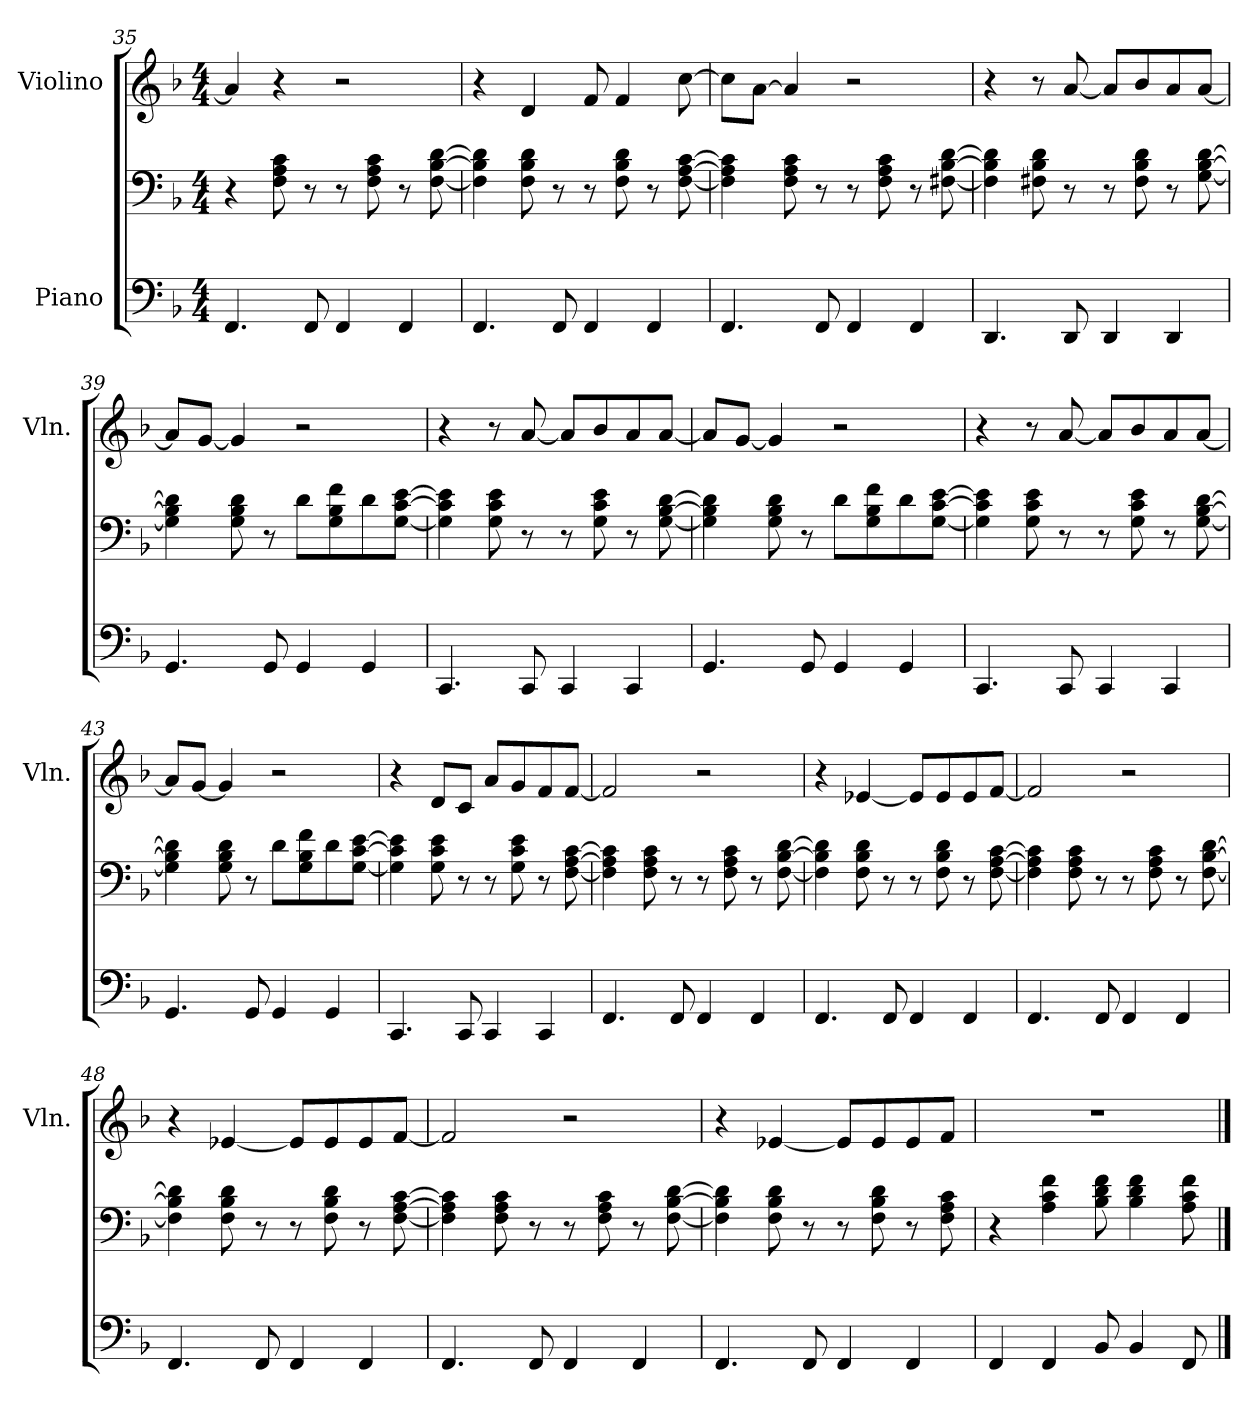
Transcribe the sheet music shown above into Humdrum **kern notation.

**kern	**kern	**kern
*part2	*part2	*part1
*staff3	*staff2	*staff1
*I"Piano	*	*I"Violino
*	*	*I'Vln.
*clefF4	*clefF4	*clefG2
*k[b-]	*k[b-]	*k[b-]
*M4/4	*M4/4	*M4/4
=35	=35	=35
4.FF/	4r	4a/]
.	8F\ 8A\ 8c\	4r
8FF/	8r	.
4FF/	8r	2r
.	8F\ 8A\ 8c\	.
4FF/	8r	.
.	[8F\ [8B-\ [8d\	.
=36	=36	=36
4.FF/	4F\] 4B-\] 4d\]	4r
.	8F\ 8B-\ 8d\	4d/
8FF/	8r	.
4FF/	8r	8f/
.	8F\ 8B-\ 8d\	4f/
4FF/	8r	.
.	[8F\ [8A\ [8c\	[8cc\
=37	=37	=37
4.FF/	4F\] 4A\] 4c\]	8cc\L]
.	.	[8a\J
.	8F\ 8A\ 8c\	4a/]
8FF/	8r	.
4FF/	8r	2r
.	8F\ 8A\ 8c\	.
4FF/	8r	.
.	[8F#X\ [8B-\ [8d\	.
!!LO:LB:g=z
=38	=38	=38
4.DD/	4F#\] 4B-\] 4d\]	4r
.	8F#X\ 8B-\ 8d\	8r
8DD/	8r	[8a/
4DD/	8r	8a/L]
.	8F#\ 8B-\ 8d\	8b-/
4DD/	8r	8a/
.	[8G\ [8B-\ [8d\	[8a/J
=39	=39	=39
4.GG/	4G\] 4B-\] 4d\]	8a/L]
.	.	[8g/J
.	8G\ 8B-\ 8d\	4g/]
8GG/	8r	.
4GG/	8d\L	2r
.	8G\ 8B-\ 8f\	.
4GG/	8d\	.
.	[8G\ [8c\ [8e\J	.
=40	=40	=40
4.CC/	4G\] 4c\] 4e\]	4r
.	8G\ 8c\ 8e\	8r
8CC/	8r	[8a/
4CC/	8r	8a/L]
.	8G\ 8c\ 8e\	8b-/
4CC/	8r	8a/
.	[8G\ [8B-\ [8d\	[8a/J
=41	=41	=41
4.GG/	4G\] 4B-\] 4d\]	8a/L]
.	.	[8g/J
.	8G\ 8B-\ 8d\	4g/]
8GG/	8r	.
4GG/	8d\L	2r
.	8G\ 8B-\ 8f\	.
4GG/	8d\	.
.	[8G\ [8c\ [8e\J	.
=42	=42	=42
4.CC/	4G\] 4c\] 4e\]	4r
.	8G\ 8c\ 8e\	8r
8CC/	8r	[8a/
4CC/	8r	8a/L]
.	8G\ 8c\ 8e\	8b-/
4CC/	8r	8a/
.	[8G\ [8B-\ [8d\	[8a/J
!!LO:PB:g=z
=43	=43	=43
4.GG/	4G\] 4B-\] 4d\]	8a/L]
.	.	[8g/J
.	8G\ 8B-\ 8d\	4g/]
8GG/	8r	.
4GG/	8d\L	2r
.	8G\ 8B-\ 8f\	.
4GG/	8d\	.
.	[8G\ [8c\ [8e\J	.
=44	=44	=44
4.CC/	4G\] 4c\] 4e\]	4r
.	8G\ 8c\ 8e\	8d/L
8CC/	8r	8c/J
4CC/	8r	8a/L
.	8G\ 8c\ 8e\	8g/
4CC/	8r	8f/
.	[8F\ [8A\ [8c\	[8f/J
=45	=45	=45
4.FF/	4F\] 4A\] 4c\]	2f/]
.	8F\ 8A\ 8c\	.
8FF/	8r	.
4FF/	8r	2r
.	8F\ 8A\ 8c\	.
4FF/	8r	.
.	[8F\ [8B-\ [8d\	.
=46	=46	=46
4.FF/	4F\] 4B-\] 4d\]	4r
.	8F\ 8B-\ 8d\	[4e-X/
8FF/	8r	.
4FF/	8r	8e-/L]
.	8F\ 8B-\ 8d\	8e-/
4FF/	8r	8e-/
.	[8F\ [8A\ [8c\	[8f/J
=47	=47	=47
4.FF/	4F\] 4A\] 4c\]	2f/]
.	8F\ 8A\ 8c\	.
8FF/	8r	.
4FF/	8r	2r
.	8F\ 8A\ 8c\	.
4FF/	8r	.
.	[8F\ [8B-\ [8d\	.
!!LO:LB:g=z
=48	=48	=48
4.FF/	4F\] 4B-\] 4d\]	4r
.	8F\ 8B-\ 8d\	[4e-X/
8FF/	8r	.
4FF/	8r	8e-/L]
.	8F\ 8B-\ 8d\	8e-/
4FF/	8r	8e-/
.	[8F\ [8A\ [8c\	[8f/J
=49	=49	=49
4.FF/	4F\] 4A\] 4c\]	2f/]
.	8F\ 8A\ 8c\	.
8FF/	8r	.
4FF/	8r	2r
.	8F\ 8A\ 8c\	.
4FF/	8r	.
.	[8F\ [8B-\ [8d\	.
=50	=50	=50
4.FF/	4F\] 4B-\] 4d\]	4r
.	8F\ 8B-\ 8d\	[4e-X/
8FF/	8r	.
4FF/	8r	8e-/L]
.	8F\ 8B-\ 8d\	8e-/
4FF/	8r	8e-/
.	8F\ 8A\ 8c\	8f/J
=51	=51	=51
4FF/	4r	1r
4FF/	4A\ 4c\ 4f\	.
8BB-/	8B-\ 8d\ 8f\	.
4BB-/	4B-\ 4d\ 4f\	.
8FF/	8A\ 8c\ 8f\	.
==	==	==
*-	*-	*-
